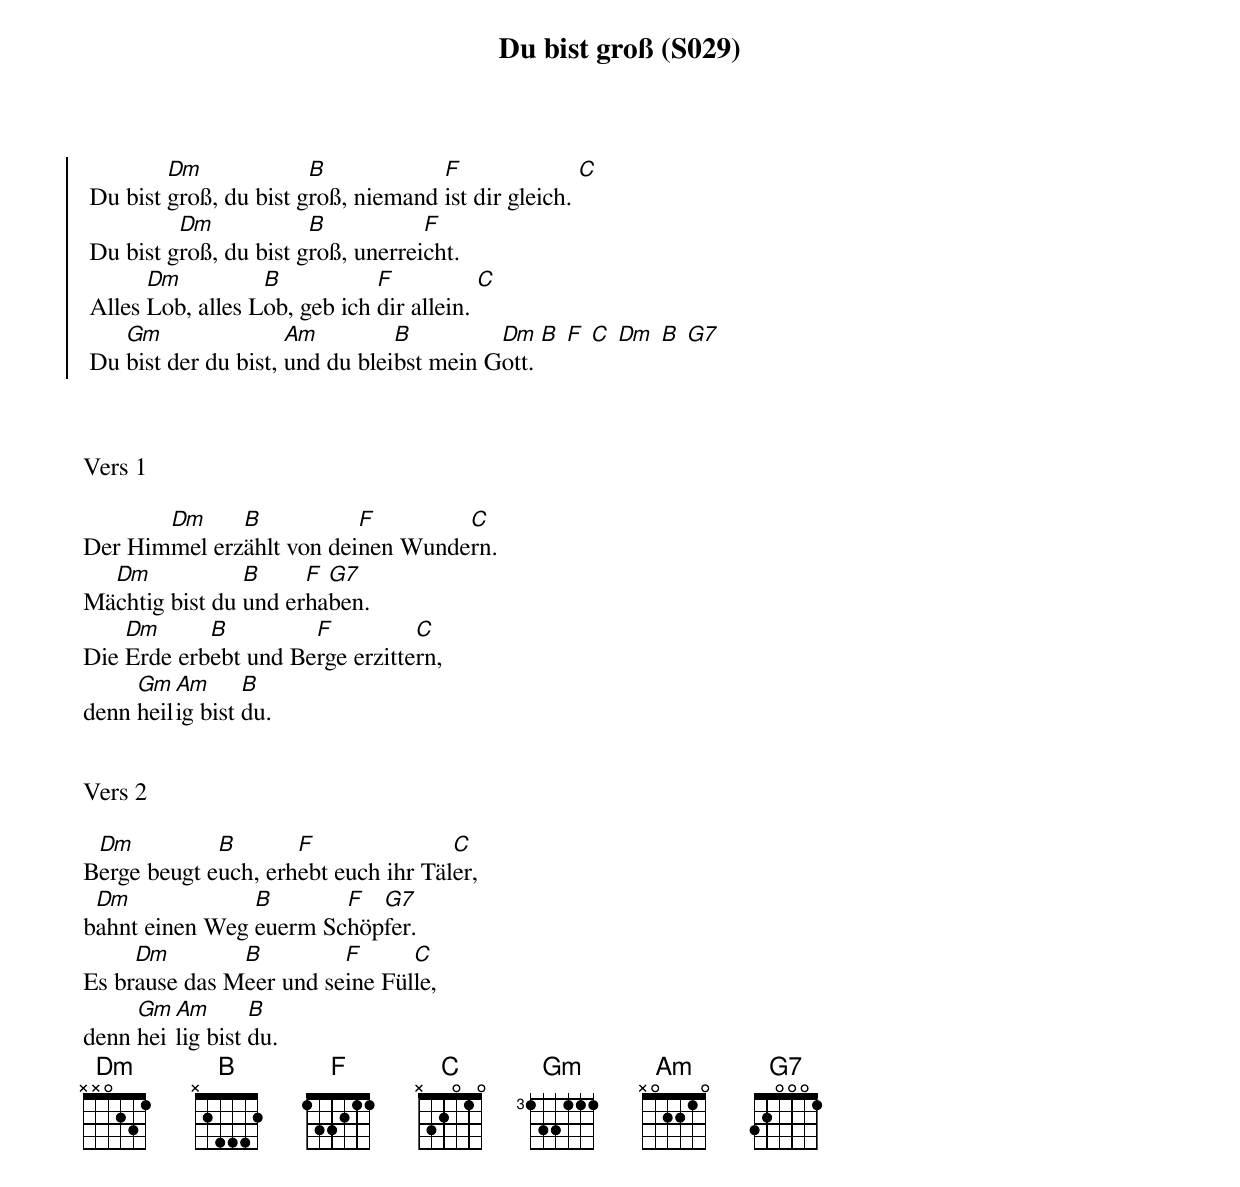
{title: Du bist groß (S029)}
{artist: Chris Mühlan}


{soc}
 Du bist [Dm]groß, du bist g[B]roß, niemand [F]ist dir gleich. [C]
 Du bist g[Dm]roß, du bist g[B]roß, unerrei[F]cht.
 Alles [Dm]Lob, alles L[B]ob, geb ich [F]dir allein. [C]
 Du [Gm]bist der du bist, [Am]und du blei[B]bst mein G[Dm]ott. [B] [F] [C] [Dm] [B] [G7]
 {eoc}



Vers 1

Der Him[Dm]mel erz[B]ählt von dei[F]nen Wunde[C]rn.
Mä[Dm]chtig bist du [B]und er[F]ha[G7]ben.
Die [Dm]Erde erb[B]ebt und Be[F]rge erzitte[C]rn,
denn [Gm]heil[Am]ig bist [B]du.


Vers 2

B[Dm]erge beugt e[B]uch, erh[F]ebt euch ihr Täl[C]er,
b[Dm]ahnt einen Weg [B]euerm Sc[F]höp[G7]fer.
Es br[Dm]ause das M[B]eer und se[F]ine Fül[C]le,
denn [Gm]hei[Am]lig bist [B]du.
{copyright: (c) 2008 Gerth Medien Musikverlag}
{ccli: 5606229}
